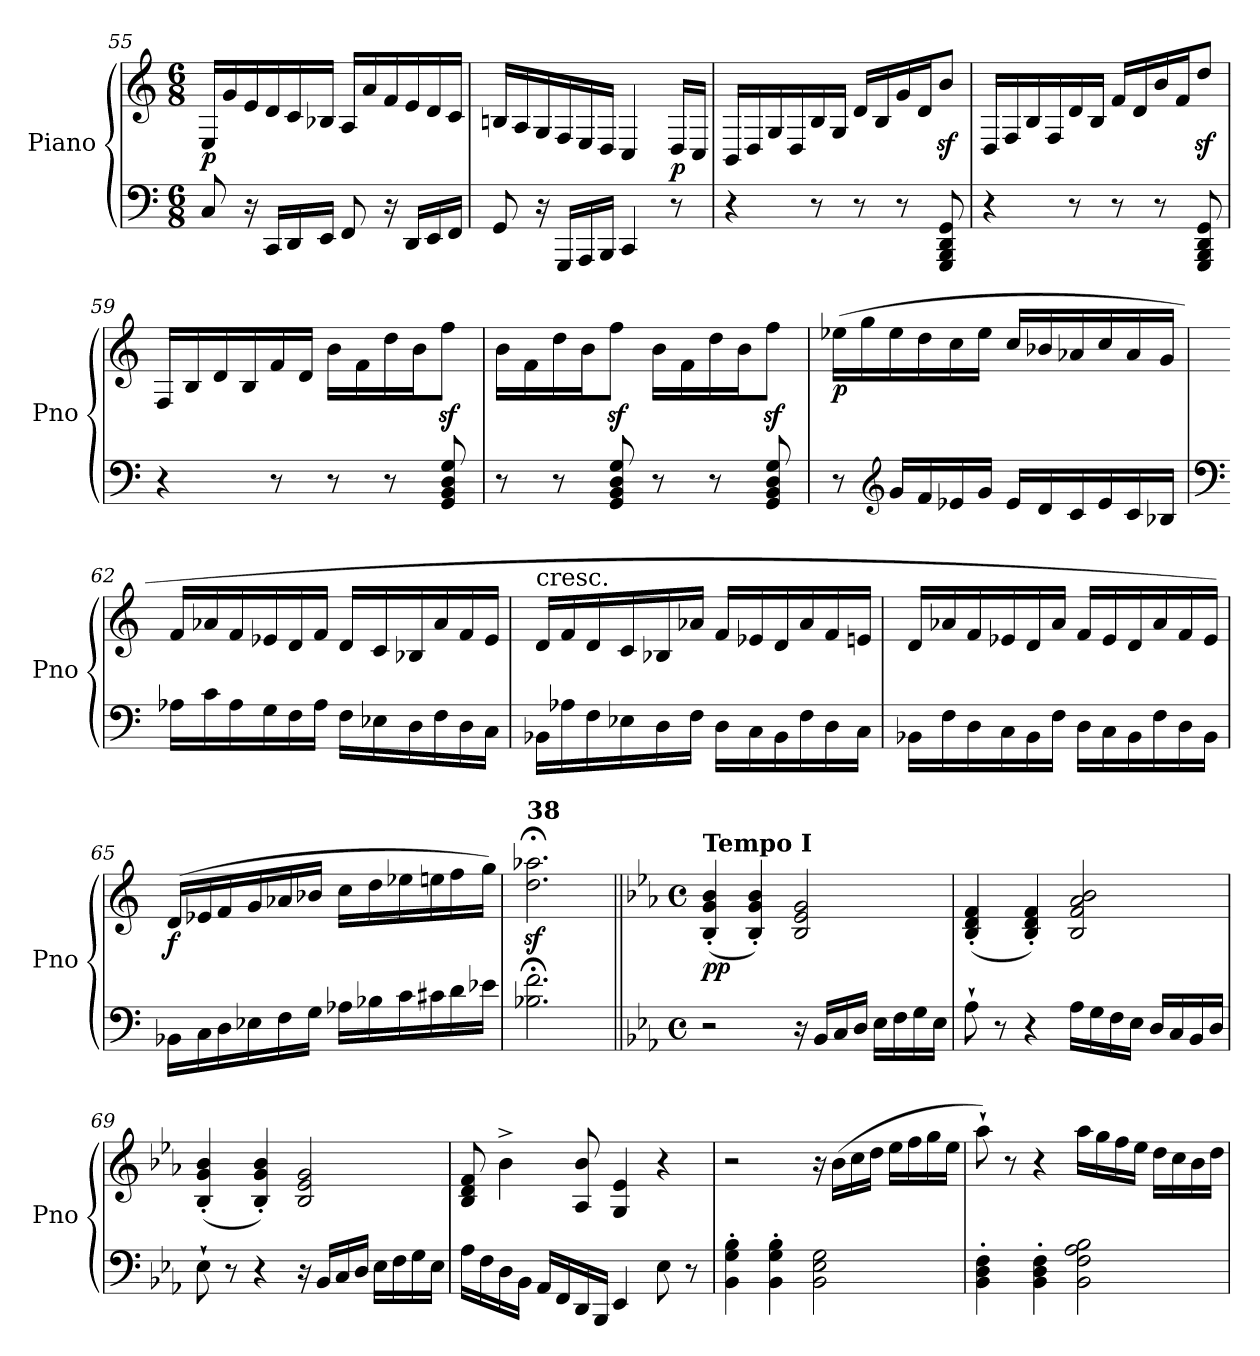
**kern	**kern	**dynam
*part1	*part1	*part1
*staff2	*staff1	*staff1/2
*I"Piano	*	*
*I'Pno	*	*
*clefF4	*clefG2	*
*k[]	*k[]	*
*C:	*C:	*
*M6/8	*M6/8	*
=55	=55	=55
!	!	!LO:DY:b
8C/	16E/LL	p
.	16g/	.
16r	16e/	.
16CC/LL	16d/	.
16DD/	16c/	.
16EE/JJ	16B-X/JJ	.
8FF/	16A/LL	.
.	16a/	.
16r	16f/	.
16DD/LL	16e/	.
16EE/	16d/	.
16FF/JJ	16c/JJ	.
=56	=56	=56
8GG/	16Bn/LL	.
.	16A/	.
16r	16G/	.
16GGG/LL	16F/	.
16AAA/	16E/	.
16BBB/JJ	16D/JJ	.
4CC/	4C/	.
!	!	!LO:DY:b
8r	16D/LL	p
.	16C/JJ	.
!!LO:LB:g=z
=57	=57	=57
4r	16BB/LL	.
.	16D/	.
.	16G/	.
.	16D/	.
8r	16B/	.
.	16G/JJ	.
8r	16d/LL	.
.	16B/	.
8r	16g/	.
.	16d/J	.
8GGG/ 8BBB/ 8DD/ 8GG/	8bz</J	.
=58	=58	=58
4r	16D/LL	.
.	16F/	.
.	16B/	.
.	16F/	.
8r	16d/	.
.	16B/JJ	.
8r	16f/LL	.
.	16d/	.
8r	16b/	.
.	16f/J	.
8GGG/ 8BBB/ 8DD/ 8GG/	8ddz</J	.
=59	=59	=59
4r	16F/LL	.
.	16B/	.
.	16d/	.
.	16B/	.
8r	16f/	.
.	16d/JJ	.
8r	16b\LL	.
.	16f\	.
8r	16dd\	.
.	16b\J	.
8GG/ 8BB/ 8D/ 8G/	8ffz<\J	.
!!LO:LB:g=z
=60	=60	=60
8r	16b\LL	.
.	16f\	.
8r	16dd\	.
.	16b\J	.
8GG/ 8BB/ 8D/ 8G/	8ffz<\J	.
8r	16b\LL	.
.	16f\	.
8r	16dd\	.
.	16b\J	.
8GG/ 8BB/ 8D/ 8G/	8ffz<\J	.
=61	=61	=61
!	!	!LO:DY:b
8r	(>16ee-X\LL	p
.	16gg\	.
*clefG2	*	*
16g/LL	16ee-\	.
16f/	16dd\	.
16e-X/	16cc\	.
16g/JJ	16ee-\JJ	.
16e-/LL	16cc/LL	.
16d/	16b-X/	.
16c/	16a-X/	.
16e-/	16cc/	.
16c/	16a-/	.
16B-X/JJ	16g/JJ	.
=62	=62	=62
*clefF4	*	*
16A-X\LL	16f/LL	.
16c\	16a-X/	.
16A-\	16f/	.
16G\	16e-X/	.
16F\	16d/	.
16A-\JJ	16f/JJ	.
16F\LL	16d/LL	.
16E-X\	16c/	.
16D\	16B-X/	.
16F\	16a-/	.
16D\	16f/	.
16C\JJ	16e-/JJ	.
!!LO:LB:g=z
=63	=63	=63
!	!LO:TX:a:t=cresc.	!
16BB-X\LL	16d/LL	.
16A-X\	16f/	.
16F\	16d/	.
16E-X\	16c/	.
16D\	16B-X/	.
16F\JJ	16a-X/JJ	.
16D\LL	16f/LL	.
16C\	16e-X/	.
16BB-\	16d/	.
16F\	16a-/	.
16D\	16f/	.
16C\JJ	16en/JJ	.
=64	=64	=64
16BB-X\LL	16d/LL	.
16F\	16a-X/	.
16D\	16f/	.
16C\	16e-X/	.
16BB-\	16d/	.
16F\JJ	16a-/JJ	.
16D\LL	16f/LL	.
16C\	16e-/	.
16BB-\	16d/	.
16F\	16a-/	.
16D\	16f/	.
16BB-\JJ	16e-/JJ)	.
!!LO:PB:g=z
=65	=65	=65
!	!	!LO:DY:b
16BB-X\LL	(>16d/LL	f
16C\	16e-X/	.
16D\	16f/	.
16E-X\	16g/	.
16F\	16a-X/	.
16G\JJ	16b-X/JJ	.
16A-X\LL	16cc\LL	.
16B-X\	16dd\	.
16c\	16ee-X\	.
16c#X\	16een\	.
16d\	16ff\	.
16e-X\JJ	16gg\JJ)	.
=66	=66	=66
!	!LO:TX:a:B:t=38	!
2.B-X\;< 2.f\;<	2.dd\z<;< 2.aa-X\z<;<	.
=67||	=67||	=67||
*k[b-e-a-]	*k[b-e-a-]	*
*E-:	*E-:	*
*M4/4	*M4/4	*
*met(c)	*met(c)	*
!	!LO:TX:a:B:t=Tempo I	!
!	!	!LO:DY:b
2r	(<4B-/' 4g/' 4b-/'	pp
.	4B-/' 4g/' 4b-/')	.
16r	2B-/ 2e-/ 2g/	.
16BB-/LL	.	.
16C/	.	.
16D/JJ	.	.
16E-\LL	.	.
16F\	.	.
16G\	.	.
16E-\JJ	.	.
=68	=68	=68
8A-`\	(<4B-/' 4d/' 4f/'	.
8r	.	.
4r	4B-/' 4d/' 4f/')	.
16A-\LL	2B-/ 2f/ 2a-/ 2b-/	.
16G\	.	.
16F\	.	.
16E-\JJ	.	.
16D/LL	.	.
16C/	.	.
16BB-/	.	.
16D/JJ	.	.
!!LO:LB:g=z
=69	=69	=69
8E-`\	(<4B-/' 4g/' 4b-/'	.
8r	.	.
4r	4B-/' 4g/' 4b-/')	.
16r	2B-/ 2e-/ 2g/	.
16BB-/LL	.	.
16C/	.	.
16D/JJ	.	.
16E-\LL	.	.
16F\	.	.
16G\	.	.
16E-\JJ	.	.
=70	=70	=70
16A-\LL	8B-/ 8d/ 8f/	.
16F\	.	.
16D\	4b-^\	.
16BB-\JJ	.	.
16AA-/LL	.	.
16FF/	.	.
16DD/	8A-/ 8b-/	.
16BBB-/JJ	.	.
4EE-/	4G/ 4e-/	.
8E-\	4r	.
8r	.	.
=71	=71	=71
4BB-\' 4G\' 4B-\'	2r	.
4BB-\' 4G\' 4B-\'	.	.
2BB-\ 2E-\ 2G\	16r	.
.	(>16b-\LL	.
.	16cc\	.
.	16dd\JJ	.
.	16ee-\LL	.
.	16ff\	.
.	16gg\	.
.	16ee-\JJ	.
=72	=72	=72
4BB-\' 4D\' 4F\'	8aa-`\)	.
.	8r	.
4BB-\' 4D\' 4F\'	4r	.
2BB-\ 2F\ 2A-\ 2B-\	16aa-\LL	.
.	16gg\	.
.	16ff\	.
.	16ee-\JJ	.
.	16dd\LL	.
.	16cc\	.
.	16b-\	.
.	16dd\JJ	.
=	=	=
*-	*-	*-
